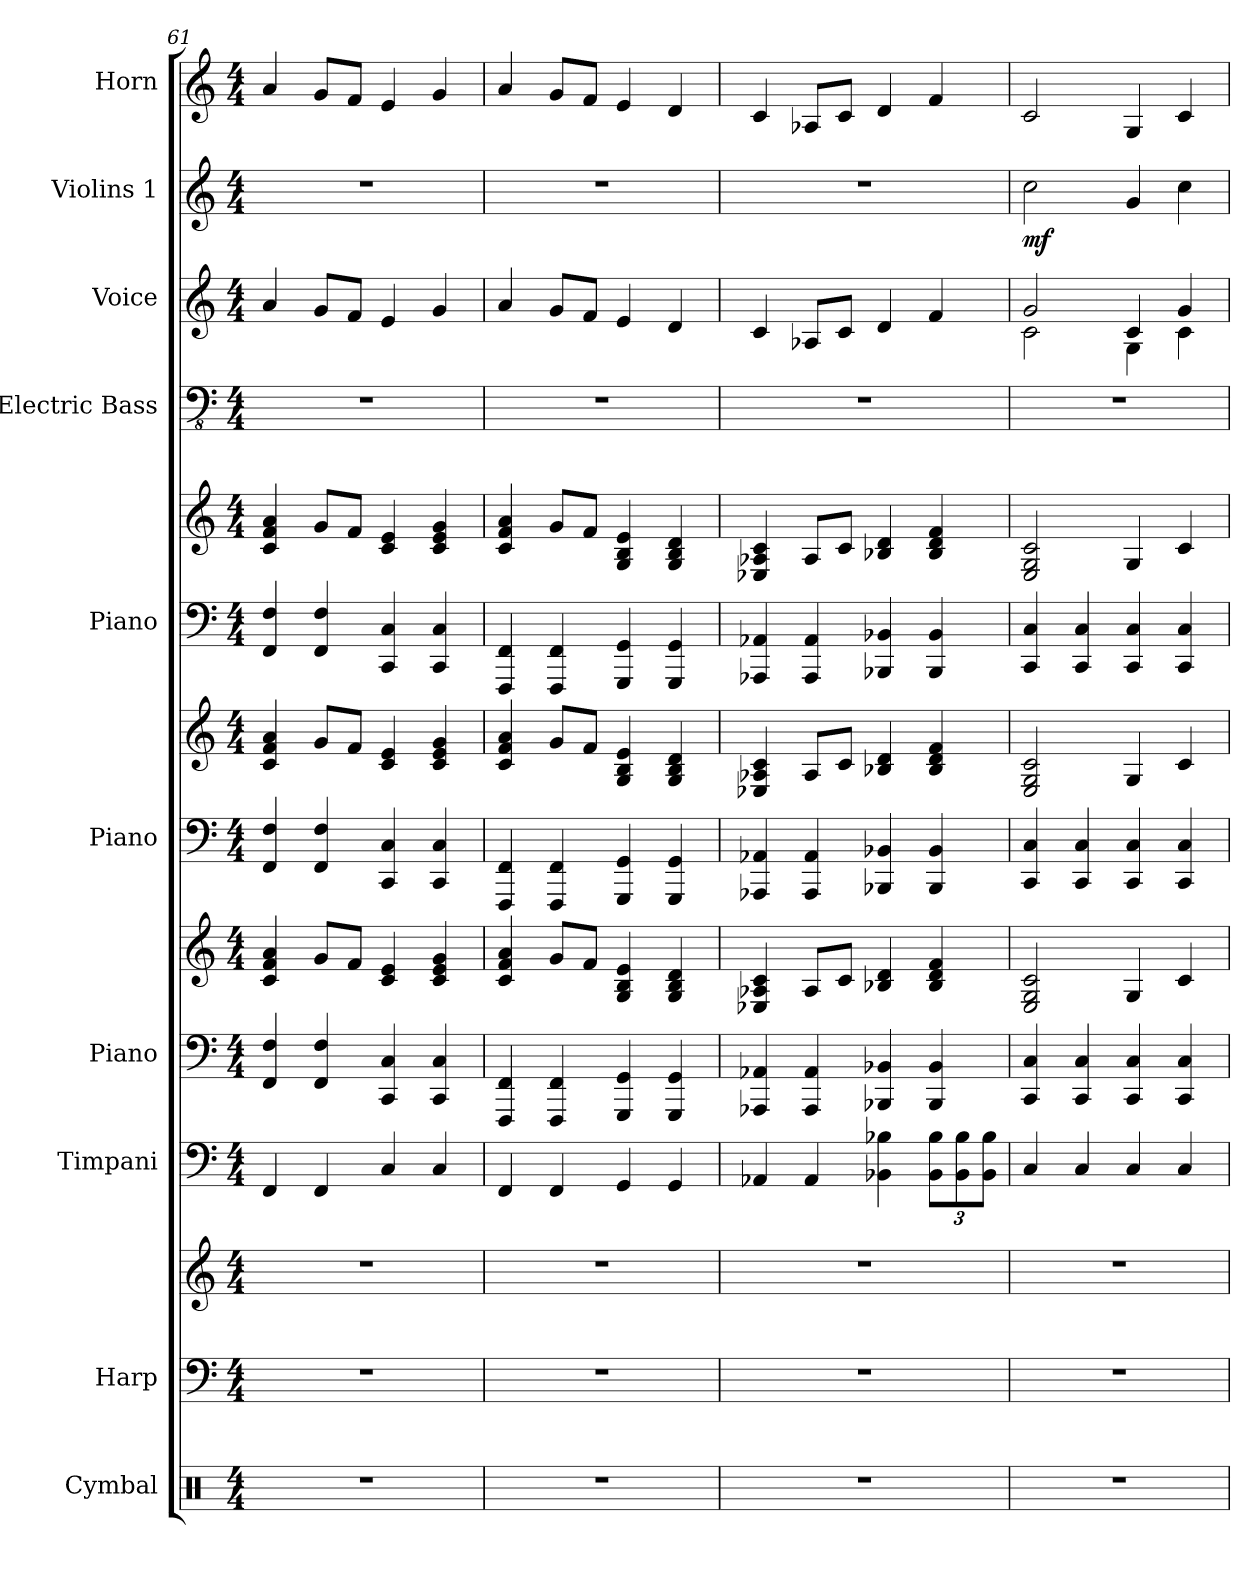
**kern	**kern	**kern	**kern	**kern	**kern	**kern	**kern	**kern	**kern	**kern	**kern	**kern	**dynam	**kern
*part10	*part9	*part9	*part8	*part7	*part7	*part6	*part6	*part5	*part5	*part4	*part3	*part2	*part2	*part1
*staff14	*staff13	*staff12	*staff11	*staff10	*staff9	*staff8	*staff7	*staff6	*staff5	*staff4	*staff3	*staff2	*staff2	*staff1
*I"Cymbal	*I"Harp	*	*I"Timpani	*I"Piano	*	*I"Piano	*	*I"Piano	*	*I"Electric Bass	*I"Voice	*I"Violins 1	*	*I"Horn
*I'Cym.	*I'Hrp.	*	*I'Timp.	*I'Pno.	*	*I'Pno.	*	*I'Pno.	*	*I'El. B.	*I'Vo.	*I'Vlns. 1	*	*I'Hn.
*clefX	*clefF4	*clefG2	*clefF4	*clefF4	*clefG2	*clefF4	*clefG2	*clefF4	*clefG2	*clefFv4	*clefG2	*clefG2	*	*clefG2
*	*	*	*	*	*	*	*	*	*	*	*	*	*	*ITrd4c7
*k[]	*k[]	*k[]	*k[]	*k[]	*k[]	*k[]	*k[]	*k[]	*k[]	*k[]	*k[]	*k[]	*	*k[b-]
*C:	*C:	*C:	*C:	*C:	*C:	*C:	*C:	*C:	*C:	*C:	*C:	*C:	*	*F:
*M4/4	*M4/4	*M4/4	*M4/4	*M4/4	*M4/4	*M4/4	*M4/4	*M4/4	*M4/4	*M4/4	*M4/4	*M4/4	*	*M4/4
=61	=61	=61	=61	=61	=61	=61	=61	=61	=61	=61	=61	=61	=61	=61
1r	1r	1r	4FF/	4FF/ 4F/	4c/ 4f/ 4a/	4FF/ 4F/	4c/ 4f/ 4a/	4FF/ 4F/	4c/ 4f/ 4a/	1r	4a/	1r	.	4d/
.	.	.	4FF/	4FF/ 4F/	8g/L	4FF/ 4F/	8g/L	4FF/ 4F/	8g/L	.	8g/L	.	.	8c/L
.	.	.	.	.	8f/J	.	8f/J	.	8f/J	.	8f/J	.	.	8B-/J
.	.	.	4C/	4CC/ 4C/	4c/ 4e/	4CC/ 4C/	4c/ 4e/	4CC/ 4C/	4c/ 4e/	.	4e/	.	.	4A/
.	.	.	4C/	4CC/ 4C/	4c/ 4e/ 4g/	4CC/ 4C/	4c/ 4e/ 4g/	4CC/ 4C/	4c/ 4e/ 4g/	.	4g/	.	.	4c/
=62	=62	=62	=62	=62	=62	=62	=62	=62	=62	=62	=62	=62	=62	=62
1r	1r	1r	4FF/	4FFF/ 4FF/	4c/ 4f/ 4a/	4FFF/ 4FF/	4c/ 4f/ 4a/	4FFF/ 4FF/	4c/ 4f/ 4a/	1r	4a/	1r	.	4d/
.	.	.	4FF/	4FFF/ 4FF/	8g/L	4FFF/ 4FF/	8g/L	4FFF/ 4FF/	8g/L	.	8g/L	.	.	8c/L
.	.	.	.	.	8f/J	.	8f/J	.	8f/J	.	8f/J	.	.	8B-/J
.	.	.	4GG/	4GGG/ 4GG/	4G/ 4B/ 4e/	4GGG/ 4GG/	4G/ 4B/ 4e/	4GGG/ 4GG/	4G/ 4B/ 4e/	.	4e/	.	.	4A/
.	.	.	4GG/	4GGG/ 4GG/	4G/ 4B/ 4d/	4GGG/ 4GG/	4G/ 4B/ 4d/	4GGG/ 4GG/	4G/ 4B/ 4d/	.	4d/	.	.	4G/
!!LO:PB:g=z
=63	=63	=63	=63	=63	=63	=63	=63	=63	=63	=63	=63	=63	=63	=63
1r	1r	1r	4AA-X/	4AAA-X/ 4AA-X/	4E-X/ 4A-X/ 4c/	4AAA-X/ 4AA-X/	4E-X/ 4A-X/ 4c/	4AAA-X/ 4AA-X/	4E-X/ 4A-X/ 4c/	1r	4c/	1r	.	4F/
.	.	.	4AA-/	4AAA-/ 4AA-/	8A-/L	4AAA-/ 4AA-/	8A-/L	4AAA-/ 4AA-/	8A-/L	.	8A-X/L	.	.	8D-X/L
.	.	.	.	.	8c/J	.	8c/J	.	8c/J	.	8c/J	.	.	8F/J
.	.	.	4BB-X\ 4B-X\	4BBB-X/ 4BB-X/	4B-X/ 4d/	4BBB-X/ 4BB-X/	4B-X/ 4d/	4BBB-X/ 4BB-X/	4B-X/ 4d/	.	4d/	.	.	4G/
*	*	*	*Xbrackettup	*	*	*	*	*	*	*	*	*	*	*
.	.	.	12BB-\ 12B-\L	4BBB-/ 4BB-/	4B-/ 4d/ 4f/	4BBB-/ 4BB-/	4B-/ 4d/ 4f/	4BBB-/ 4BB-/	4B-/ 4d/ 4f/	.	4f/	.	.	4B-/
.	.	.	12BB-\ 12B-\	.	.	.	.	.	.	.	.	.	.	.
.	.	.	12BB-\ 12B-\J	.	.	.	.	.	.	.	.	.	.	.
=64	=64	=64	=64	=64	=64	=64	=64	=64	=64	=64	=64	=64	=64	=64
*	*	*	*	*	*	*	*	*	*	*	*^	*	*	*
!	!	!	!	!	!	!	!	!	!	!	!	!	!	!LO:DY:b	!
1r	1r	1r	4C/	4CC/ 4C/	2E/ 2G/ 2c/	4CC/ 4C/	2E/ 2G/ 2c/	4CC/ 4C/	2E/ 2G/ 2c/	1r	2g/	2c\	2cc\	mf	2F/
.	.	.	4C/	4CC/ 4C/	.	4CC/ 4C/	.	4CC/ 4C/	.	.	.	.	.	.	.
.	.	.	4C/	4CC/ 4C/	4G/	4CC/ 4C/	4G/	4CC/ 4C/	4G/	.	4c/	4G\	4g/	.	4C/
.	.	.	4C/	4CC/ 4C/	4c/	4CC/ 4C/	4c/	4CC/ 4C/	4c/	.	4g/	4c\	4cc\	.	4F/
*	*	*	*	*	*	*	*	*	*	*	*v	*v	*	*	*
=	=	=	=	=	=	=	=	=	=	=	=	=	=	=
*-	*-	*-	*-	*-	*-	*-	*-	*-	*-	*-	*-	*-	*-	*-
